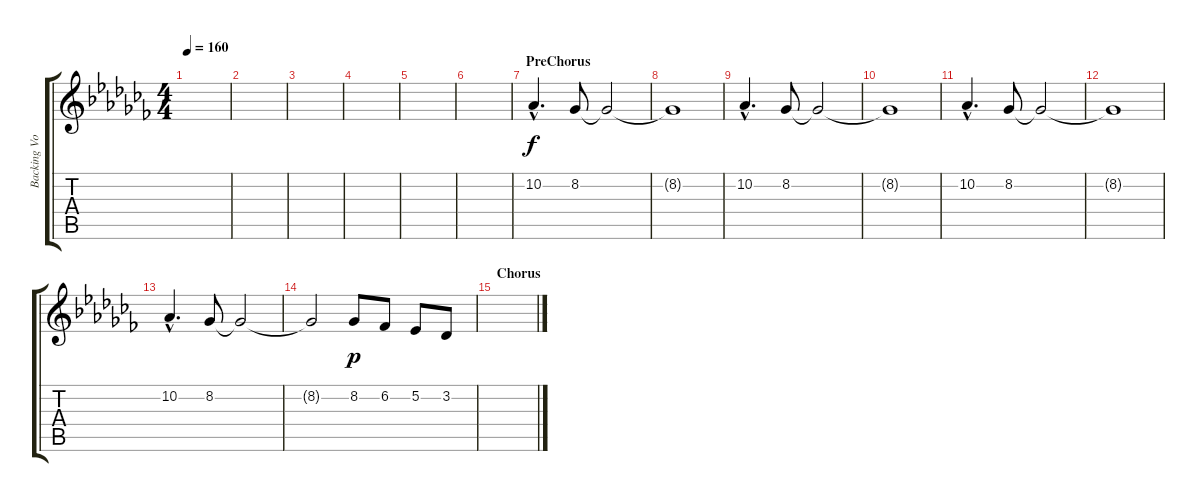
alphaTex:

\track ("Backing Vocals 1" "Backing Vo") {instrument lead6voice}
\staff {score tabs}
\tuning (Eb4 Bb3 Gb3 Db3 Ab2 Eb2) {hide}
\ts (4 4)
\tempo 160
\clef g2
\ks cb
|
|
|
|
|
|
\section ("" "PreChorus")
10.2{hac}.4{d} 8.2.8 8.2{t}.2 |
8.2{t}.1 |
10.2{hac}.4{d} 8.2.8 8.2{t}.2 |
8.2{t}.1 |
10.2{hac}.4{d} 8.2.8 8.2{t}.2 |
8.2{t}.1 |
10.2{hac}.4{d} 8.2.8 8.2{t}.2 |
8.2{t}.2 8.2.8{dy p} 6.2.8 5.2.8 3.2.8 |
\section ("" "Chorus")
